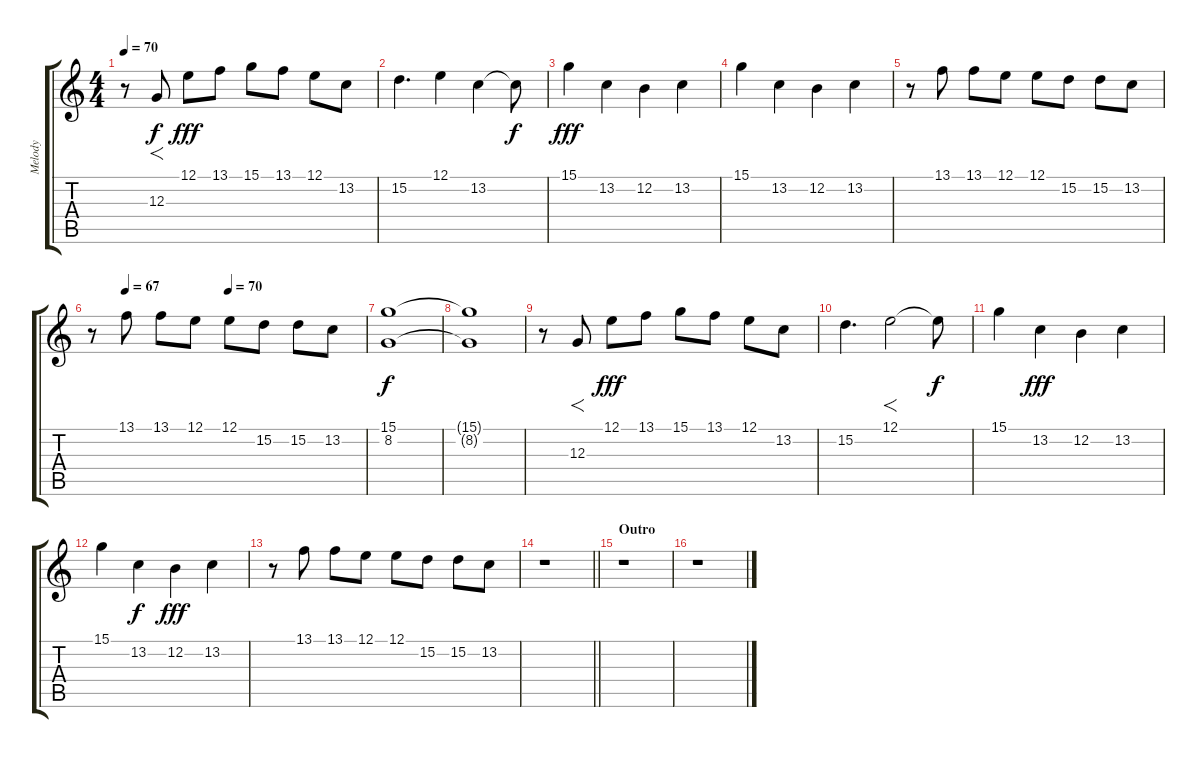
\track ("Melody" "Melody") {instrument stringensemble1}
\staff {score tabs}
\tuning (E4 B3 G3 D3 A2 E2) {hide}
\ts (4 4)
\tempo 70
\clef g2
\ks c
r.8{dy f} 12.3.8{f} 12.1.8{dy fff} 13.1.8 15.1.8 13.1.8 12.1.8 13.2.8 |
15.2.4{d} 12.1.4 13.2.4 13.2{t}.8{dy f} |
15.1.4{dy fff} 13.2.4 12.2.4 13.2.4 |
15.1.4 13.2.4 12.2.4 13.2.4 |
r.8 13.1.8 13.1.8 12.1.8 12.1.8 15.2.8 15.2.8 13.2.8 |
\tempo (67 0.125)
\tempo (70 0.5)
r.8 13.1.8 13.1.8 12.1.8 12.1.8 15.2.8 15.2.8 13.2.8 |
(15.1 8.2).1{dy f} |
(15.1{t} 8.2{t}).1 |
r.8 12.3.8{f} 12.1.8{dy fff} 13.1.8 15.1.8 13.1.8 12.1.8 13.2.8 |
15.2.4{d} 12.1.2{f} 12.1{t}.8{dy f} |
15.1.4 13.2.4{dy fff} 12.2.4 13.2.4 |
15.1.4 13.2.4{dy f} 12.2.4{dy fff} 13.2.4 |
r.8 13.1.8 13.1.8 12.1.8 12.1.8 15.2.8 15.2.8 13.2.8 |
\barLineRight lightlight
r.1 |
\section ("" "Outro")
r.1 |
r.1
